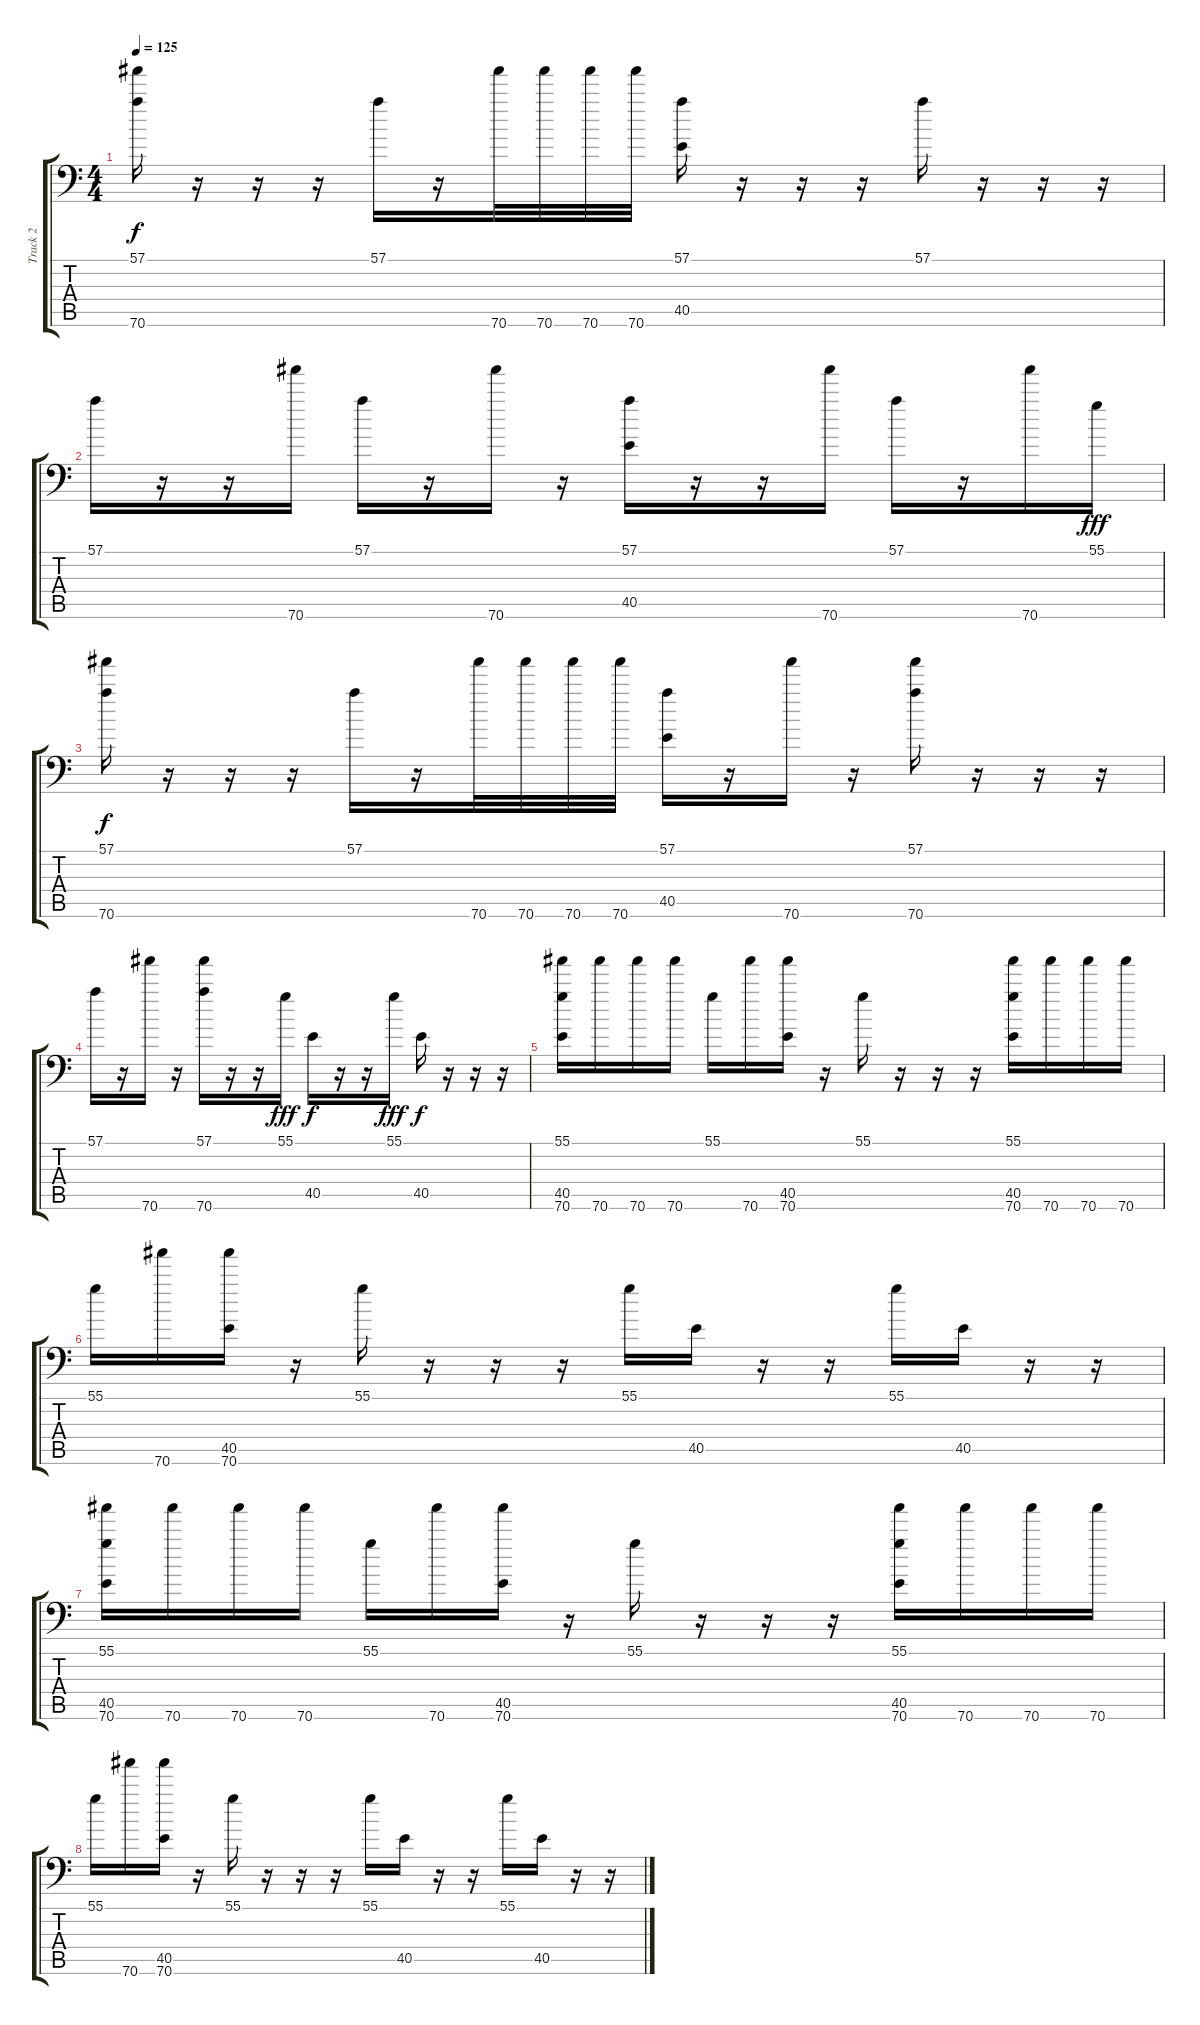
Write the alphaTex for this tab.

\track ("Track 2" "Track 2") {instrument acousticgrandpiano}
\staff {score tabs}
\tuning (C-1 C-1 C-1 C-1 C-1 C-1) {hide}
\ts (4 4)
\tempo 125
\clef f4
\ks c
(57.1 70.6).16{dy f} r.16 r.16 r.16 57.1.16 r.16 70.6.32 70.6.32 70.6.32 70.6.32 (57.1 40.5).16 r.16 r.16 r.16 57.1.16 r.16 r.16 r.16 |
57.1.16 r.16 r.16 70.6.16 57.1.16 r.16 70.6.16 r.16 (57.1 40.5).16 r.16 r.16 70.6.16 57.1.16 r.16 70.6.16 55.1.16{dy fff} |
(57.1 70.6).16{dy f} r.16 r.16 r.16 57.1.16 r.16 70.6.32 70.6.32 70.6.32 70.6.32 (57.1 40.5).16 r.16 70.6.16 r.16 (57.1 70.6).16 r.16 r.16 r.16 |
57.1.16 r.16 70.6.16 r.16 (57.1 70.6).16 r.16 r.16 55.1.16{dy fff} 40.5.16{dy f} r.16 r.16 55.1.16{dy fff} 40.5.16{dy f} r.16 r.16 r.16 |
(55.1 40.5 70.6).16 70.6.16 70.6.16 70.6.16 55.1.16 70.6.16 (40.5 70.6).16 r.16 55.1.16 r.16 r.16 r.16 (55.1 40.5 70.6).16 70.6.16 70.6.16 70.6.16 |
55.1.16 70.6.16 (40.5 70.6).16 r.16 55.1.16 r.16 r.16 r.16 55.1.16 40.5.16 r.16 r.16 55.1.16 40.5.16 r.16 r.16 |
(55.1 40.5 70.6).16 70.6.16 70.6.16 70.6.16 55.1.16 70.6.16 (40.5 70.6).16 r.16 55.1.16 r.16 r.16 r.16 (55.1 40.5 70.6).16 70.6.16 70.6.16 70.6.16 |
55.1.16 70.6.16 (40.5 70.6).16 r.16 55.1.16 r.16 r.16 r.16 55.1.16 40.5.16 r.16 r.16 55.1.16 40.5.16 r.16 r.16
